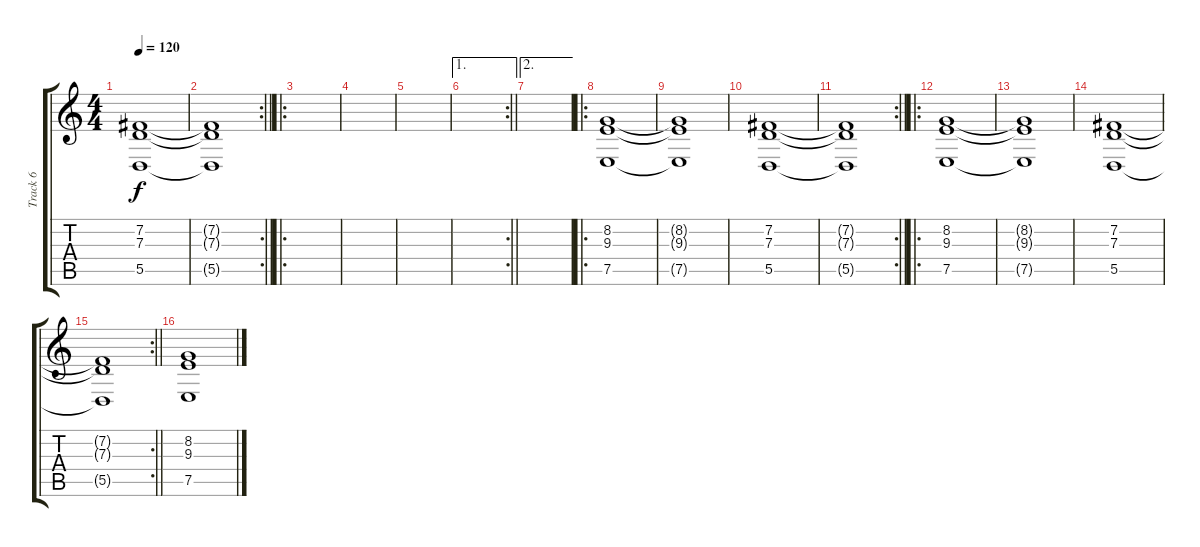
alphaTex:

\track ("Track 6" "Track 6") {instrument choiraahs}
\staff {score tabs}
\tuning (E4 B3 G3 D3 A2 E2) {hide}
\ts (4 4)
\tempo 120
\clef g2
\ks c
(7.2 7.3 5.5).1{dy f} |
\rc 2
\barLineRight lightlight
(7.2{t} 7.3{t} 5.5{t}).1 |
\ro
|
|
|
\ae 1
\rc 2
\barLineRight lightlight
|
\ae 2
|
\ro
(8.2 9.3 7.5).1 |
(8.2{t} 9.3{t} 7.5{t}).1 |
(7.2 7.3 5.5).1 |
\rc 2
\barLineRight lightlight
(7.2{t} 7.3{t} 5.5{t}).1 |
\ro
(8.2 9.3 7.5).1 |
(8.2{t} 9.3{t} 7.5{t}).1 |
(7.2 7.3 5.5).1 |
\rc 2
\barLineRight lightlight
(7.2{t} 7.3{t} 5.5{t}).1 |
(8.2 9.3 7.5).1
